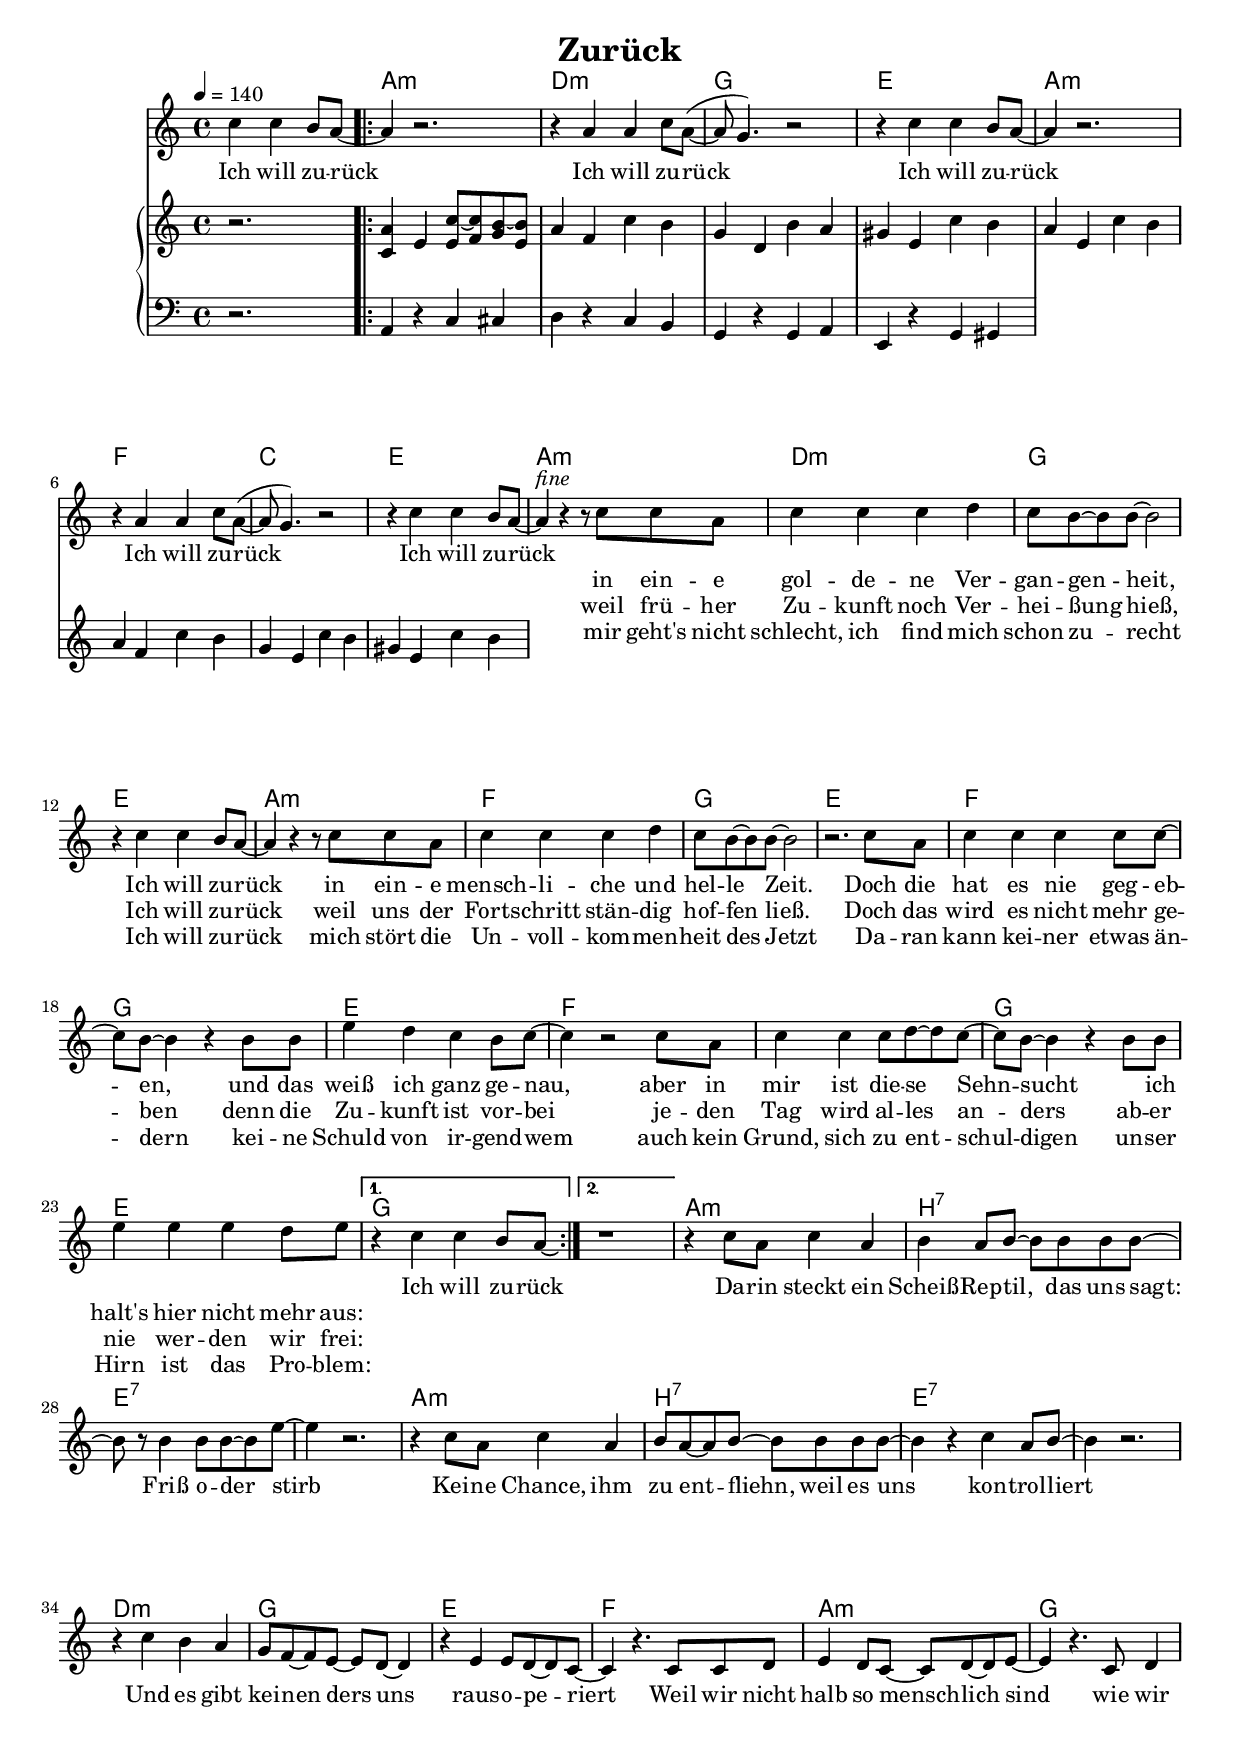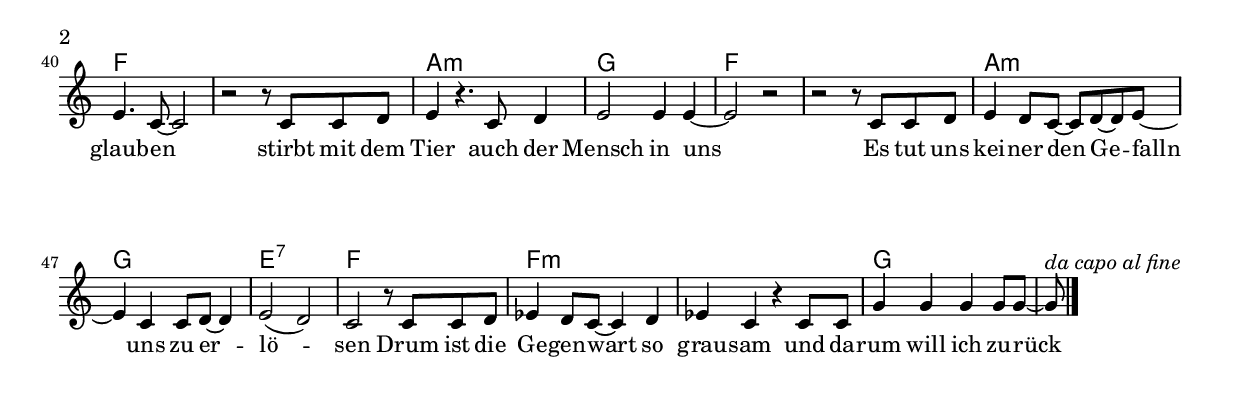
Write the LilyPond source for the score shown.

\version "2.12.0"

\header {
  title = "Zurück"
%  composer = "Text & Musik: Christian Schramm"
}

%Größe der Partitur
#(set-global-staff-size 18)

#(set-default-paper-size "a4")

%Abschalten von Point&Click
#(ly:set-option 'point-and-click #f)

global = {
	\tempo 4=140
	\clef treble
	\key a \minor
	\time 4/4
}

melody = \relative c'' {

%%%% Refrain %%%%
\partial 2. c4 c b8 a~
\repeat volta 2 {
a4 r2.
r4 a a c8 a~(
a g4.) r2
r4 c4 c b8 a~

a4 r2.
r4 a a c8 a~(
a g4.) r2
r4 c c b8 a~

%%%% Strophe %%%%
a4^\markup{\italic fine} \new Voice = "verse" { r r8 c c a
c4 c c d
c8 b~ b b~ b2
r4 c c b8 a~

a4 r r8 c c a
c4 c c d
c8 b~ b b~ b2
r2. c8 a

c4 c c c8 c~
c b~ b4 r b8 b
e4 d c b8 c~
c4 r2 c8 a

c4 c c8 d~ d c~
c b~ b4 r b8 b
e4 e e d8 e
}
}
\alternative {
{r4 c c b8 a\laissezVibrer}
{r1}
}

%%%% Bridge %%%%
r4 c8 a c4 a
b a8 b~ b b b b~
b r b4 b8 b~ b e~
e4 r2.

r4 c8 a c4 a
b8 a~ a b~ b b b b~
b4 r4 c a8 b~
b4 r2.

r4 c4 b a
g8 f~ f e~ e d~ d4
r e e8 d~ d c~
c4 r4. c8 c d

e4 d8 c~ c d~ d e~
e4 r4. c8 d4 
e4. c8~ c2
r2 r8 c c d 

e4 r4. c8 d4
e2 e4 e~
e2 r2
r2 r8 c c d

e4 d8 c~ c d~ d e~
e4 c c8 d~ d4
e2( d)
c2 r8 c c d

es4 d8 c~ c4 d
es c r4 c8 c
g'4 g g g8 g~
\partial 4 g^\markup{ \italic {da capo al fine}} \bar "|."
}

Refrain = \lyricmode {
Ich will zu -- rück
Ich will zu -- rück
Ich will zu -- rück
Ich will zu -- rück
Ich will zu -- rück
Ich will zu -- rück

Da -- rin steckt ein Scheiß -- Rep -- til, das uns sagt: Friß o -- der stirb
Kei -- ne Chance, ihm zu ent -- fliehn, weil es uns kon -- trol -- liert
Und es gibt kei -- nen ders uns raus -- o -- pe -- riert
Weil wir nicht halb so mensch -- lich sind wie wir glaub -- en
stirbt mit dem Tier auch der Mensch in uns
Es tut uns kei -- ner den Ge -- falln uns zu er -- lö -- sen
Drum ist die Ge -- gen -- wart so grau -- sam und da -- rum will ich zu -- rück
}

textEins = \lyricmode {
in ein -- e gol -- de -- ne Ver -- gan -- gen -- heit,
Ich will zu -- rück
in ein -- e mensch -- li -- che und hel -- le Zeit. 
Doch die hat es nie geg -- eb -- en,
und das weiß ich ganz ge -- nau,
aber in mir ist die -- se Sehn -- sucht
_ ich halt's hier nicht mehr aus:
Ich will zu -- rück
}

textZwei = \lyricmode {
weil frü -- her Zu -- kunft noch Ver -- hei -- ßung hieß,
Ich will zu -- rück
weil uns der Fort -- schritt stän -- dig hof -- fen ließ.
Doch das wird es nicht mehr ge -- ben
denn die Zu -- kunft ist vor -- bei
je -- den Tag wird al -- les an -- ders
ab -- er nie wer -- den wir frei:
Ich will zu -- rück
}

textDrei = \lyricmode {
mir geht's nicht schlecht, ich find mich schon zu -- recht
Ich will zu -- rück
mich stört die Un -- voll -- kom -- men -- heit des Jetzt
Da -- ran kann kei -- ner etwas än -- dern
kei -- ne Schuld von ir -- gend -- wem
auch kein Grund, sich zu ent -- schul -- digen
un -- ser Hirn ist das Pro -- blem:
}

harmonies = \chordmode {
\germanChords
\partial 2. s2.
a1:m d:m g e
a:m f c e

a:m d:m g e
a:m f g e

f g e f
f g e g g

a:m b:7 e1*2:7
a1:m b:7 e1*2:7
d1:m g e f

a:m g f1*2
a1:m g f1*2
a1:m g e:7 f
f1*2:m g1*2
}

upper = \relative c'' {
\partial 2. r2.
<c, a'>4 e <e c'>8~ <f c'> <g b>~ <e b'>
a4 f c' b
g d b' a
gis e c' b

a4 e c' b
a f c' b
g e c' b
gis e c' b
}

lower = \relative c {
\clef bass
\partial 2. r2.
a4 r c cis
d4 r c b
g4 r g a
e4 r g gis
}

\score {
   <<
     \new ChordNames {
	\set chordChanges = ##t
	\harmonies
      }
      \new Voice = "melody" {
%          \autoBeamOff
          \global \melody
      }
     \new Lyrics \lyricsto melody \Refrain
     \new Lyrics \lyricsto verse \textEins
     \new Lyrics \lyricsto verse \textZwei
     \new Lyrics \lyricsto verse \textDrei

      \new PianoStaff <<
         \new Staff = "upper" { \global \upper }
         \new Staff = "lower" { \global \lower }
      >>
   >>
   \layout {
      \context { \RemoveEmptyStaffContext }
   }
   \midi { }
}